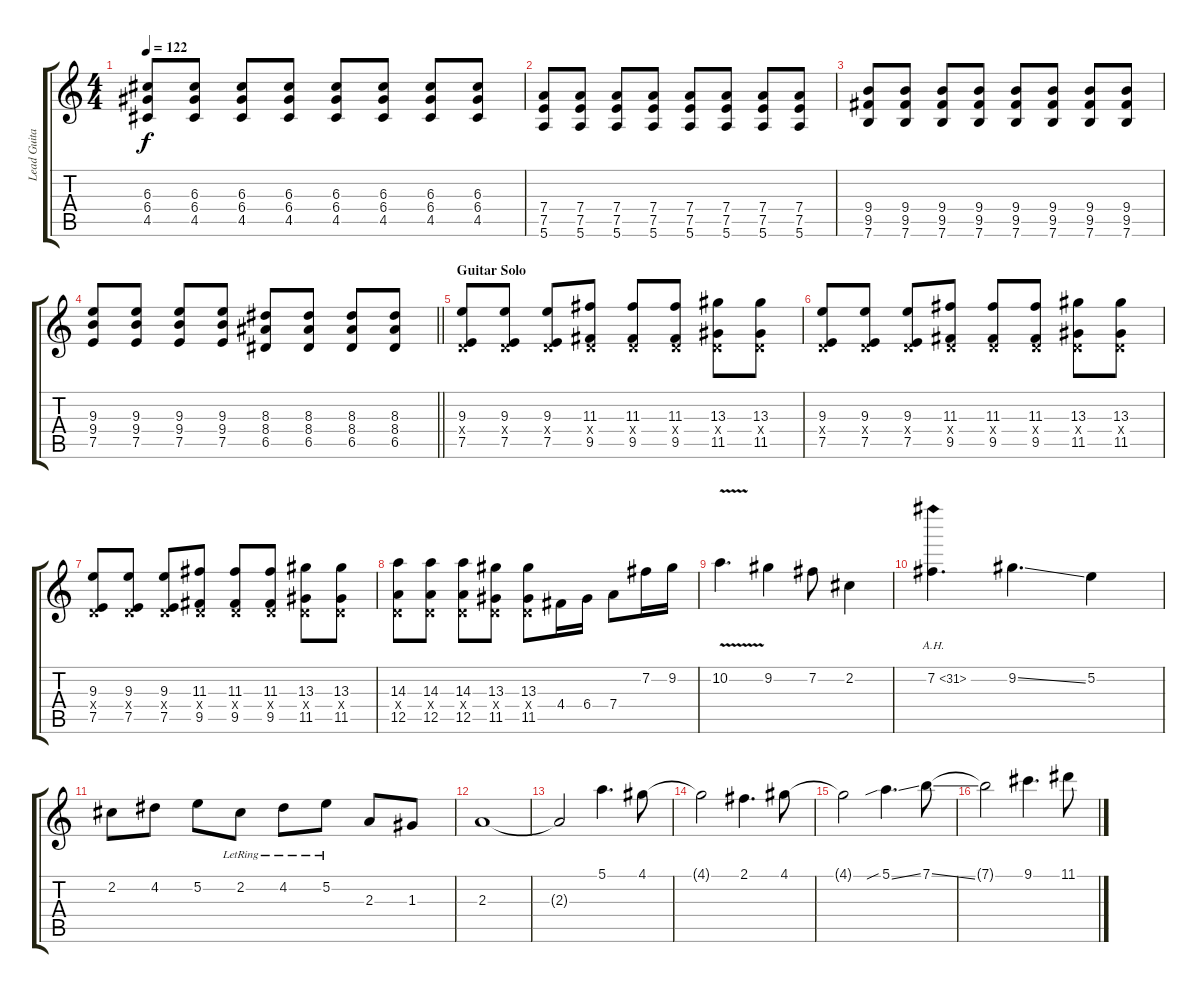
\track ("Lead Guitar" "Lead Guita") {instrument distortionguitar}
\staff {score tabs}
\tuning (E4 B3 G3 D3 A2 E2) {hide}
\ts (4 4)
\tempo 122
\clef g2
\ks c
(6.3 6.4 4.5).8{dy f} (6.3 6.4 4.5).8 (6.3 6.4 4.5).8 (6.3 6.4 4.5).8 (6.3 6.4 4.5).8 (6.3 6.4 4.5).8 (6.3 6.4 4.5).8 (6.3 6.4 4.5).8 |
(7.4 7.5 5.6).8 (7.4 7.5 5.6).8 (7.4 7.5 5.6).8 (7.4 7.5 5.6).8 (7.4 7.5 5.6).8 (7.4 7.5 5.6).8 (7.4 7.5 5.6).8 (7.4 7.5 5.6).8 |
(9.4 9.5 7.6).8 (9.4 9.5 7.6).8 (9.4 9.5 7.6).8 (9.4 9.5 7.6).8 (9.4 9.5 7.6).8 (9.4 9.5 7.6).8 (9.4 9.5 7.6).8 (9.4 9.5 7.6).8 |
\barLineRight lightlight
(9.3 9.4 7.5).8 (9.3 9.4 7.5).8 (9.3 9.4 7.5).8 (9.3 9.4 7.5).8 (8.3 8.4 6.5).8 (8.3 8.4 6.5).8 (8.3 8.4 6.5).8 (8.3 8.4 6.5).8 |
\section ("" "Guitar Solo")
(9.3 0.4{x} 7.5).8{volume 16} (9.3 0.4{x} 7.5).8 (9.3 0.4{x} 7.5).8 (11.3 0.4{x} 9.5).8 (11.3 0.4{x} 9.5).8 (11.3 0.4{x} 9.5).8 (13.3 0.4{x} 11.5).8 (13.3 0.4{x} 11.5).8 |
(9.3 0.4{x} 7.5).8 (9.3 0.4{x} 7.5).8 (9.3 0.4{x} 7.5).8 (11.3 0.4{x} 9.5).8 (11.3 0.4{x} 9.5).8 (11.3 0.4{x} 9.5).8 (13.3 0.4{x} 11.5).8 (13.3 0.4{x} 11.5).8 |
(9.3 0.4{x} 7.5).8 (9.3 0.4{x} 7.5).8 (9.3 0.4{x} 7.5).8 (11.3 0.4{x} 9.5).8 (11.3 0.4{x} 9.5).8 (11.3 0.4{x} 9.5).8 (13.3 0.4{x} 11.5).8 (13.3 0.4{x} 11.5).8 |
(14.3 0.4{x} 12.5).8 (14.3 0.4{x} 12.5).8 (14.3 0.4{x} 12.5).8 (13.3 0.4{x} 11.5).8 (13.3 0.4{x} 11.5).8 4.4.16 6.4.16 7.4.8 7.2.16 9.2.16 |
10.2{v}.4{d} 9.2.4 7.2.8 2.2.4 |
7.2{ah 24}.4{d} 9.2{ss}.4{d} 5.2.4 |
2.2.8 4.2.8 5.2.8 2.2{lr}.8 4.2{lr}.8 5.2{lr}.8 2.3.8 1.3.8 |
2.3.1 |
2.3{t}.2 5.1.4{d} 4.1.8 |
4.1{t}.2 2.1.4{d} 4.1.8 |
4.1{t}.2 5.1{sib ss}.4{d} 7.1{ss}.8 |
7.1{t}.2 9.1.4{d} 11.1.8
